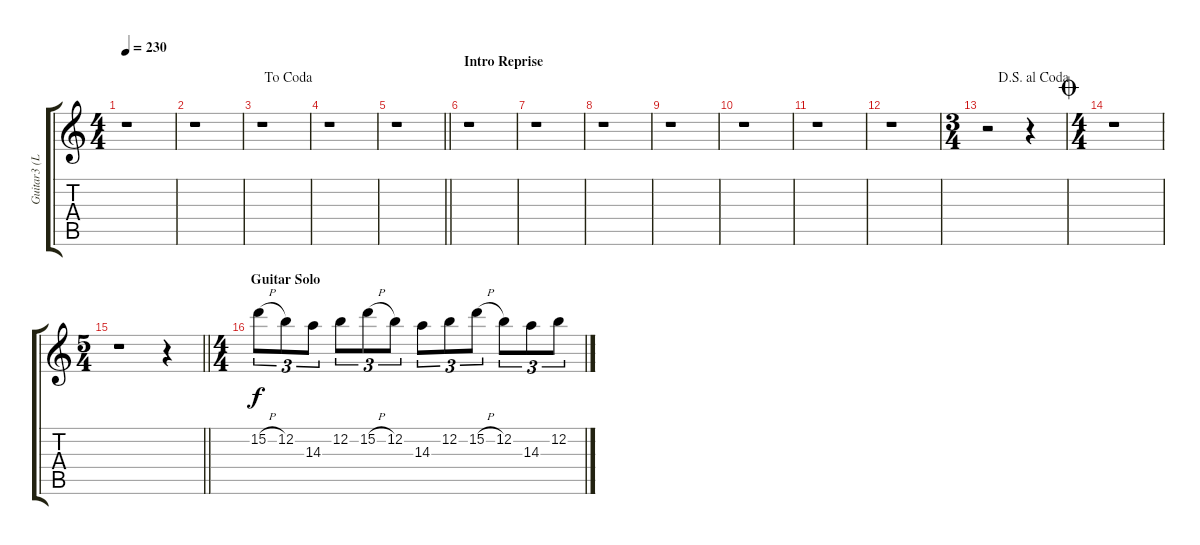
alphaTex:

\track ("Guitar3 (Lead)" "Guitar3 (L") {instrument distortionguitar}
\staff {score tabs}
\tuning (E4 B3 G3 D3 A2 E2) {hide}
\ts (4 4)
\tempo 230
\clef g2
\ks c
r.1{dy f} |
r.1 |
\jump dacoda
r.1 |
r.1 |
\barLineRight lightlight
r.1 |
\section ("" "Intro Reprise")
r.1 |
r.1 |
r.1 |
r.1 |
r.1 |
r.1 |
r.1 |
\ts (3 4)
\jump dalsegnoalcoda
r.2 r.4 |
\ts (4 4)
\jump coda
r.1 |
\ts (5 4)
\barLineRight lightlight
r.1 r.4 |
\ts (4 4)
\section ("" "Guitar Solo")
15.2{h}.8{tu (3 2)} 12.2.8{tu (3 2)} 14.3.8{tu (3 2)} 12.2.8{tu (3 2)} 15.2{h}.8{tu (3 2)} 12.2.8{tu (3 2)} 14.3.8{tu (3 2)} 12.2.8{tu (3 2)} 15.2{h}.8{tu (3 2)} 12.2.8{tu (3 2)} 14.3.8{tu (3 2)} 12.2.8{tu (3 2)}
